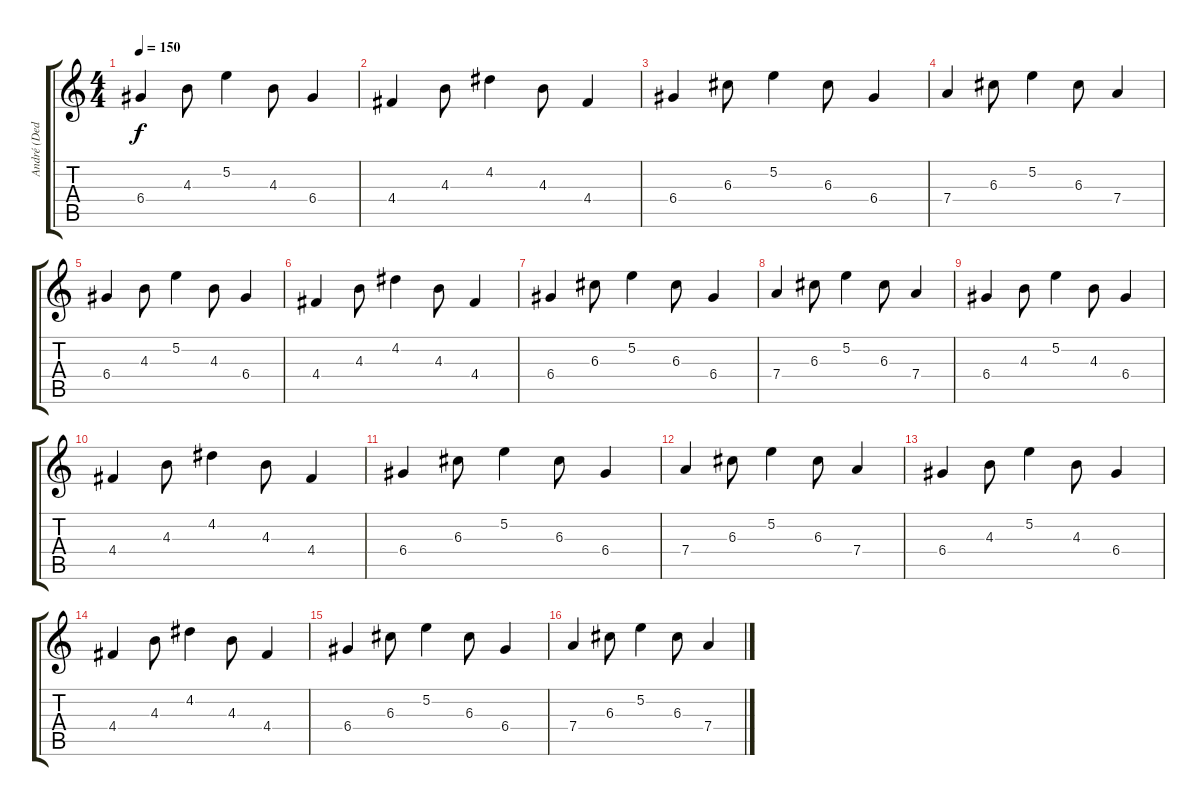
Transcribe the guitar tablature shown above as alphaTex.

\track ("André (Dedilhado)" "André (Ded") {instrument electricguitarclean}
\staff {score tabs}
\tuning (E4 B3 G3 D3 A2 E2) {hide}
\ts (4 4)
\tempo 150
\clef g2
\ks c
6.4.4{dy f} 4.3.8 5.2.4 4.3.8 6.4.4 |
4.4.4 4.3.8 4.2.4 4.3.8 4.4.4 |
6.4.4 6.3.8 5.2.4 6.3.8 6.4.4 |
7.4.4 6.3.8 5.2.4 6.3.8 7.4.4 |
6.4.4 4.3.8 5.2.4 4.3.8 6.4.4 |
4.4.4 4.3.8 4.2.4 4.3.8 4.4.4 |
6.4.4 6.3.8 5.2.4 6.3.8 6.4.4 |
7.4.4 6.3.8 5.2.4 6.3.8 7.4.4 |
6.4.4 4.3.8 5.2.4 4.3.8 6.4.4 |
4.4.4 4.3.8 4.2.4 4.3.8 4.4.4 |
6.4.4 6.3.8 5.2.4 6.3.8 6.4.4 |
7.4.4 6.3.8 5.2.4 6.3.8 7.4.4 |
6.4.4 4.3.8 5.2.4 4.3.8 6.4.4 |
4.4.4 4.3.8 4.2.4 4.3.8 4.4.4 |
6.4.4 6.3.8 5.2.4 6.3.8 6.4.4 |
7.4.4 6.3.8 5.2.4 6.3.8 7.4.4
